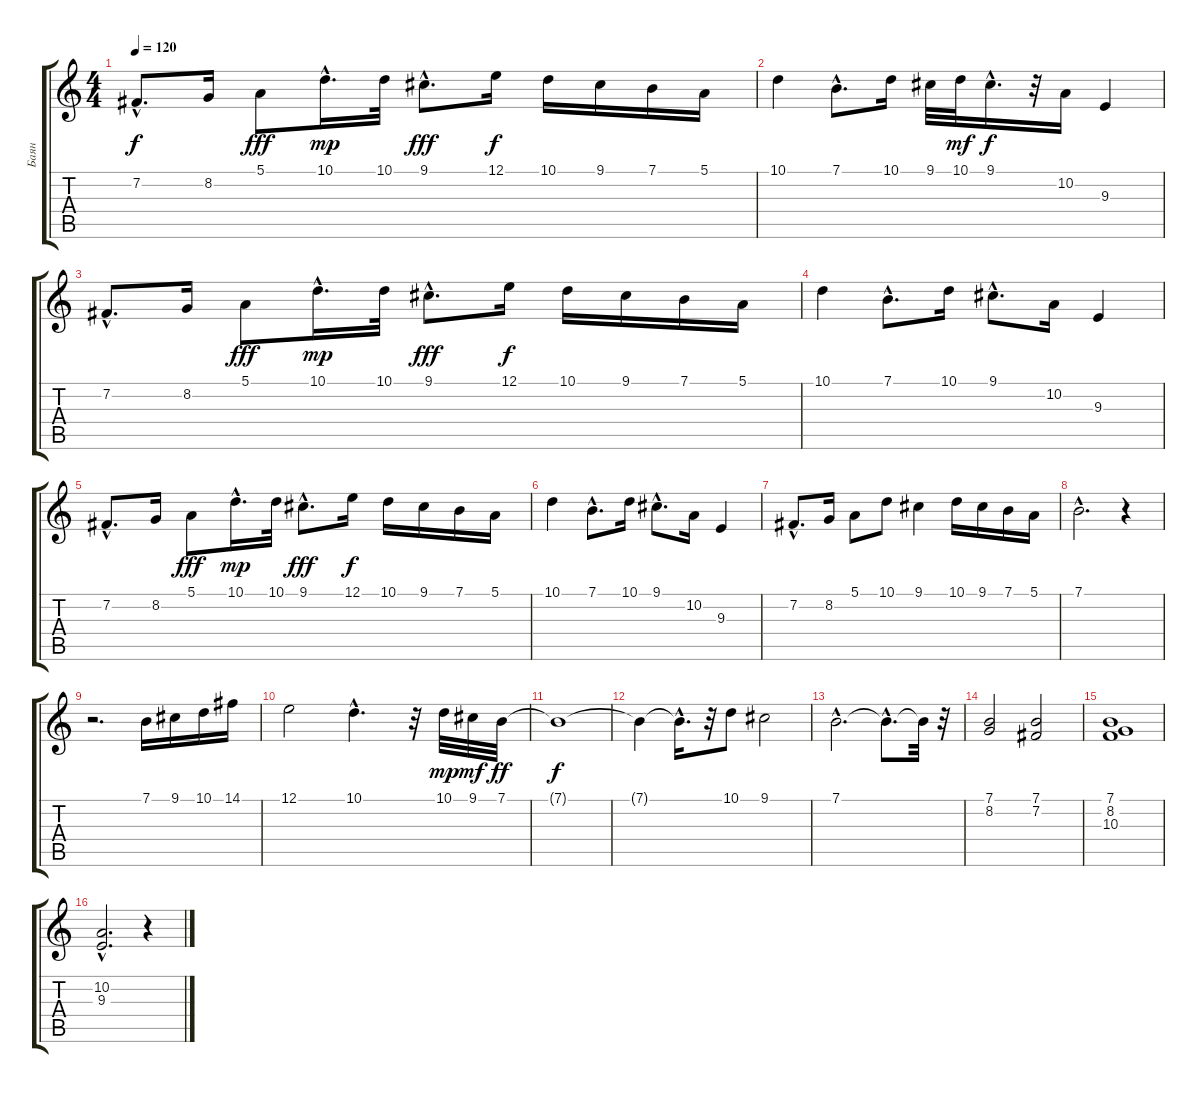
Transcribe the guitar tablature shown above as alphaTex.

\track ("Баян" "Баян") {instrument accordion}
\staff {score tabs}
\tuning (E4 B3 G3 D3 A2 E2) {hide}
\ts (4 4)
\tempo 120
\clef g2
\ks c
7.2{hac}.8{d dy f} 8.2.16 5.1.8{dy fff} 10.1{hac}.16{d dy mp} 10.1.32 9.1{hac}.8{d dy fff} 12.1.16{dy f} 10.1.16 9.1.16 7.1.16 5.1.16 |
10.1.4 7.1{hac}.8{d} 10.1.16 9.1.32 10.1.32{dy mf} 9.1{hac}.16{d dy f} r.32 10.2.16 9.3.4 |
7.2{hac}.8{d} 8.2.16 5.1.8{dy fff} 10.1{hac}.16{d dy mp} 10.1.32 9.1{hac}.8{d dy fff} 12.1.16{dy f} 10.1.16 9.1.16 7.1.16 5.1.16 |
10.1.4 7.1{hac}.8{d} 10.1.16 9.1{hac}.8{d} 10.2.16 9.3.4 |
7.2{hac}.8{d} 8.2.16 5.1.8{dy fff} 10.1{hac}.16{d dy mp} 10.1.32 9.1{hac}.8{d dy fff} 12.1.16{dy f} 10.1.16 9.1.16 7.1.16 5.1.16 |
10.1.4 7.1{hac}.8{d} 10.1.16 9.1{hac}.8{d} 10.2.16 9.3.4 |
7.2{hac}.8{d} 8.2.16 5.1.8 10.1.8 9.1.4 10.1.16 9.1.16 7.1.16 5.1.16 |
7.1{hac}.2{d} r.4 |
r.2{d} 7.1.16{volume 13} 9.1.16 10.1.16 14.1.16 |
12.1.2 10.1{hac}.4{d} r.32 10.1.32{dy mp} 9.1.32{dy mf} 7.1.32{dy ff} |
7.1{t}.1{dy f} |
7.1{t}.4 7.1{hac t}.16{d} r.32 10.1.8{volume 12} 9.1.2 |
7.1{hac}.2{d volume 12} 7.1{hac t}.8{d} 7.1{t}.32 r.32 |
(7.1 8.2).2{volume 13} (7.1 7.2).2 |
(7.1 8.2 10.3).1 |
(10.2{hac} 9.3{hac}).2{d volume 10} r.4
